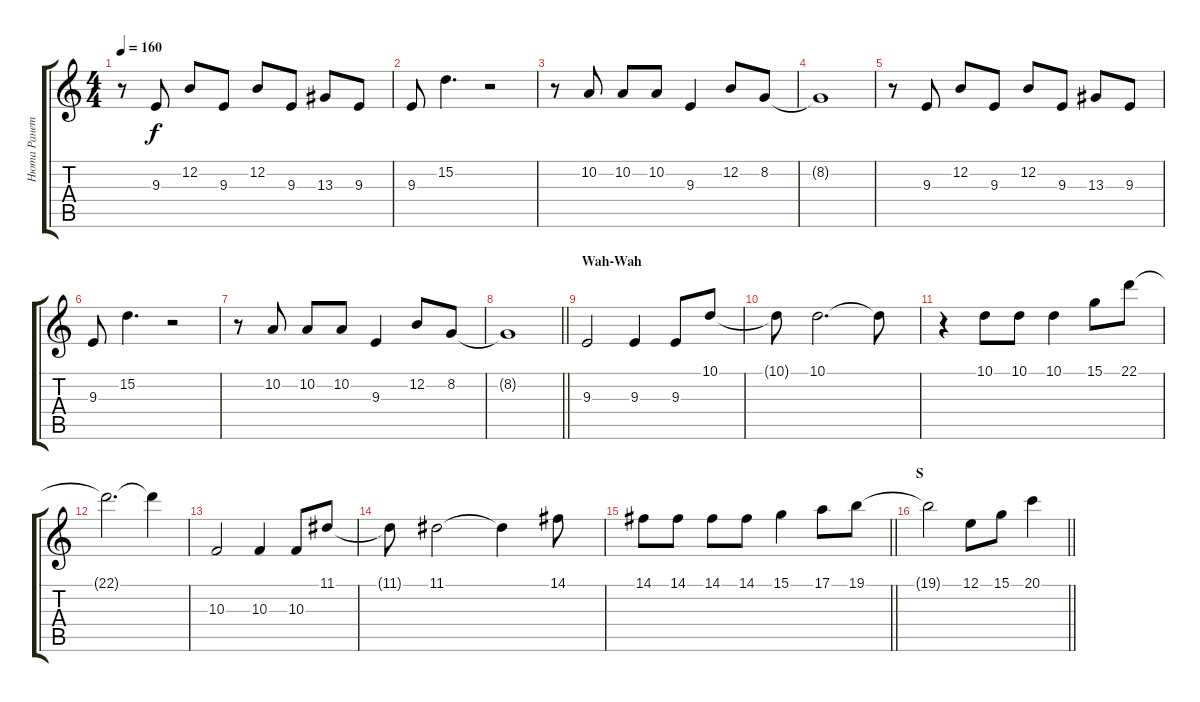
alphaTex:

\track ("Нюта Ранетка" "Нюта Ранет") {instrument violin}
\staff {score tabs}
\tuning (E4 B3 G3 D3 A2 E2) {hide}
\ts (4 4)
\tempo 160
\clef g2
\ks c
r.8{dy f} 9.3.8 12.2.8 9.3.8 12.2.8 9.3.8 13.3.8 9.3.8 |
9.3.8 15.2.4{d} r.2 |
r.8 10.2.8 10.2.8 10.2.8 9.3.4 12.2.8 8.2.8 |
8.2{t}.1 |
r.8 9.3.8 12.2.8 9.3.8 12.2.8 9.3.8 13.3.8 9.3.8 |
9.3.8 15.2.4{d} r.2 |
r.8 10.2.8 10.2.8 10.2.8 9.3.4 12.2.8 8.2.8 |
\barLineRight lightlight
8.2{t}.1 |
\section ("" "Wah-Wah")
9.3.2 9.3.4 9.3.8 10.1.8 |
10.1{t}.8 10.1.2{d} 10.1{t}.8 |
r.4 10.1.8 10.1.8 10.1.4 15.1.8 22.1.8 |
22.1{t}.2{d} 22.1{t}.4 |
10.3.2 10.3.4 10.3.8 11.1.8 |
11.1{t}.8 11.1.2 11.1{t}.4 14.1.8 |
\barLineRight lightlight
14.1.8 14.1.8 14.1.8 14.1.8 15.1.4 17.1.8 19.1.8 |
\section ("" "S")
\barLineRight lightlight
19.1{t}.2 12.1.8 15.1.8 20.1.4
